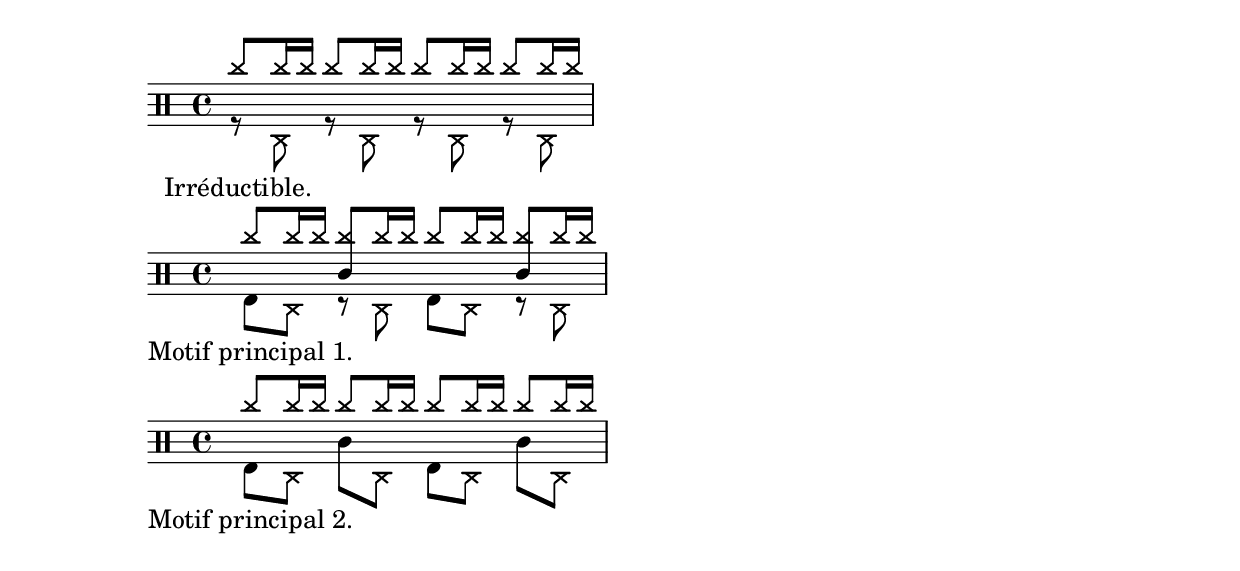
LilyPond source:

\version "2.22.1"
\language français
\include "../0_drum_style_perso.ly"

up = {
  \clef percussion
  \x do''8 do''16 do'' do''8 do''16 do'' do''8 do''16 do'' do''8 do''16 do'' 
}
down = {
  \clef percussion
  r8 \x do8 r8 do r8 do r8 do 
}
\score 
{
  <<
	\new Staff
	<<
	  \new Voice { \voiceOne \up }
	  \new Voice { \voiceTwo \down }
	>>
	\addlyrics { "Irréductible." }
  >>
}

up = {
  \clef percussion
  \x do''8 do''16 do'' \o <do' \xNote do''>8 \x do''16 do'' do''8 do''16 do'' \o <do' \xNote do''>8 \x do''16 do'' 
}
down = {
  \clef percussion
  \o mi8 \x do8 r8 do \o mi \x do r8 do 
}
\score 
{
  <<
	\new Staff
	<<
	  \new Voice { \voiceOne \up }
	  \new Voice { \voiceTwo \down }
	>>
	\addlyrics { "Motif principal 1." }
  >>
}

up = {
  \clef percussion
  \x do''8 do''16 do'' do''8 do''16 do'' do''8 do''16 do'' do''8 do''16 do'' 
}
down = {
  \clef percussion
  \o mi8[ \x do] \o do'[ \x do] \o mi[ \x do] \o do'[ \x do]
}
\score 
{
  <<
	\new Staff
	<<
	  \new Voice { \voiceOne \up }
	  \new Voice { \voiceTwo \down }
	>>
	\addlyrics { "Motif principal 2." }
  >>
}
